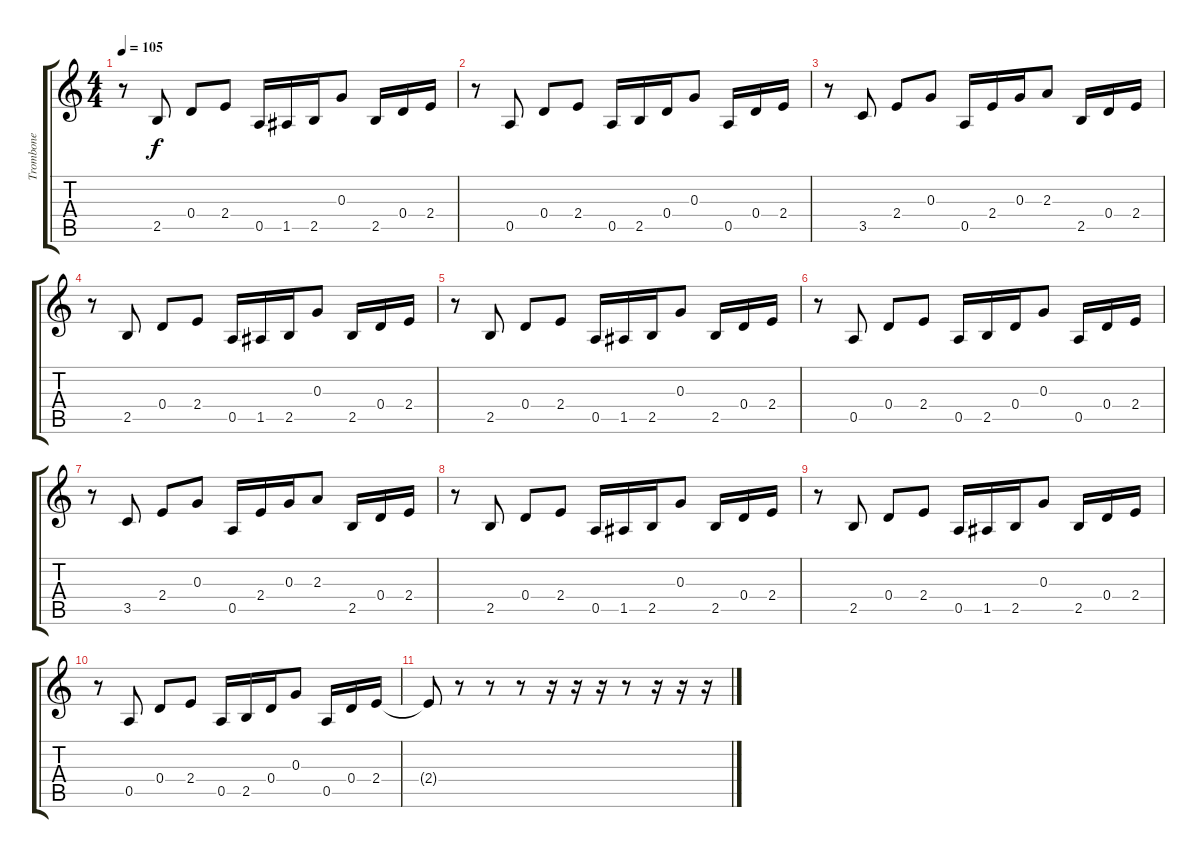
\track ("Trombone" "Trombone") {instrument distortionguitar}
\staff {score tabs}
\tuning (E4 B3 G3 D3 A2 E2) {hide}
\ts (4 4)
\tempo 105
\clef g2
\ks c
r.8{dy f} 2.5.8 0.4.8 2.4.8 0.5.16 1.5.16 2.5.16 0.3.8 2.5.16 0.4.16 2.4.16 |
r.8 0.5.8 0.4.8 2.4.8 0.5.16 2.5.16 0.4.16 0.3.8 0.5.16 0.4.16 2.4.16 |
r.8 3.5.8 2.4.8 0.3.8 0.5.16 2.4.16 0.3.16 2.3.8 2.5.16 0.4.16 2.4.16 |
r.8 2.5.8 0.4.8 2.4.8 0.5.16 1.5.16 2.5.16 0.3.8 2.5.16 0.4.16 2.4.16 |
r.8 2.5.8 0.4.8 2.4.8 0.5.16 1.5.16 2.5.16 0.3.8 2.5.16 0.4.16 2.4.16 |
r.8 0.5.8 0.4.8 2.4.8 0.5.16 2.5.16 0.4.16 0.3.8 0.5.16 0.4.16 2.4.16 |
r.8 3.5.8 2.4.8 0.3.8 0.5.16 2.4.16 0.3.16 2.3.8 2.5.16 0.4.16 2.4.16 |
r.8 2.5.8 0.4.8 2.4.8 0.5.16 1.5.16 2.5.16 0.3.8 2.5.16 0.4.16 2.4.16 |
r.8 2.5.8 0.4.8 2.4.8 0.5.16 1.5.16 2.5.16 0.3.8 2.5.16 0.4.16 2.4.16 |
r.8 0.5.8 0.4.8 2.4.8 0.5.16 2.5.16 0.4.16 0.3.8 0.5.16 0.4.16 2.4.16 |
2.4{t}.8 r.8 r.8 r.8 r.16 r.16 r.16 r.8 r.16 r.16 r.16
